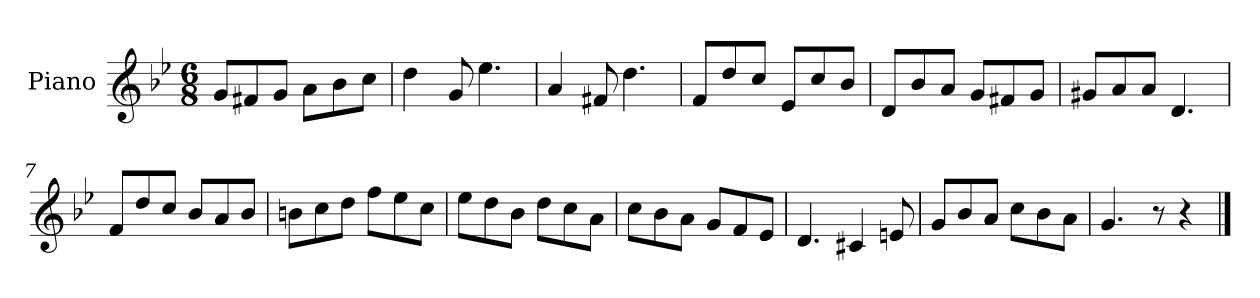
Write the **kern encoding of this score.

**kern
*part1
*staff1
*I"Piano
*I'Pno
*clefG2
*k[b-e-]
*M6/8
=1
8g/L
8f#X/
8g/J
8a\L
8b-\
8cc\J
=2
4dd\
8g/
4.ee-\
=3
4a/
8f#X/
4.dd\
=4
8f/L
8dd/
8cc/J
8e-/L
8cc/
8b-/J
=5
8d/L
8b-/
8a/J
8g/L
8f#X/
8g/J
=6
8g#X/L
8a/
8a/J
4.d/
=7
8f/L
8dd/
8cc/J
8b-/L
8a/
8b-/J
=8
8bn\L
8cc\
8dd\J
8ff\L
8ee-\
8cc\J
=9
8ee-\L
8dd\
8b-\J
8dd\L
8cc\
8a\J
=10
8cc\L
8b-\
8a\J
8g/L
8f/
8e-/J
=11
4.d/
4c#X/
8en/
=12
8g/L
8b-/
8a/J
8cc\L
8b-\
8a\J
=13
4.g/
8r
4r
==
*-
